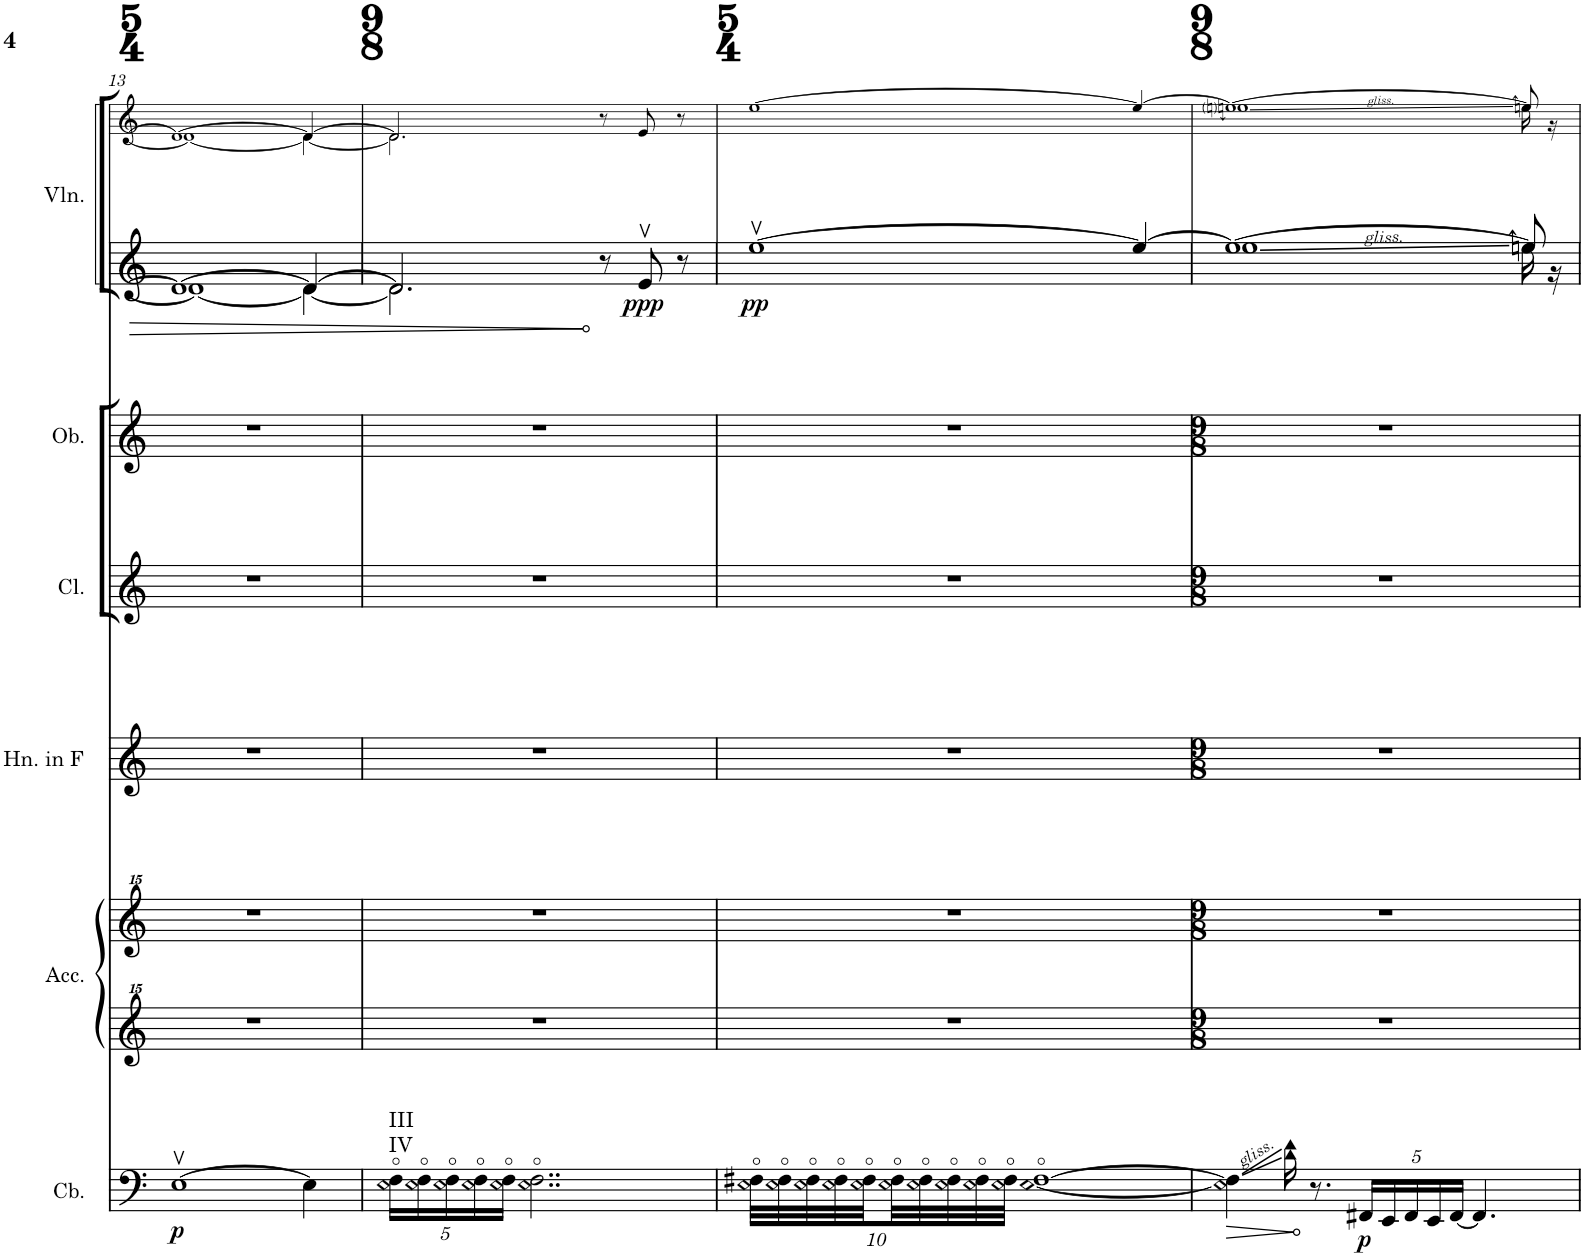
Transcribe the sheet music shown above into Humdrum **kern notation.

**kern	**dynam	**kern	**kern	**kern	**kern	**kern	**kern	**kern	**dynam
*part6	*part6	*part5	*part5	*part4	*part3	*part2	*part1	*part1	*part1
*staff8	*staff8	*staff7	*staff6	*staff5	*staff4	*staff3	*staff2	*staff1	*staff1/2
*I"Contrabass	*	*I"Accordion	*	*I"Horn in F	*I"Clarinet	*I"Oboe	*I"Solo Violin	*	*
*I'Cb.	*	*I'Acc.	*	*I'Hn. in F	*I'Cl.	*I'Ob.	*I'Vln.	*	*
!!LO:PB:g=z
*clefF4	*	*clefG^^2	*clefG^^2	*clefG2	*clefG2	*clefG2	*clefG2	*clefG2	*
*Trd7c12	*	*	*	*Trd4c7	*Trd1c2	*	*	*	*
*k[]	*	*k[]	*k[]	*k[]	*k[]	*k[]	*k[]	*k[]	*
*M5/4	*	*M5/4	*M5/4	*M5/4	*M5/4	*M5/4	*M5/4	*M5/4	*
=13	=13	=13	=13	=13	=13	=13	=13	=13	=13
*	*	*	*	*	*	*	*^	*^	*
!	!LO:DY:b	!	!	!	!	!	!	!	!	!	!
[1Ev	p	4%5r	4%5r	4%5r	4%5r	4%5r	1d_	1d_	1d_	1d_	.
4E\]	.	.	.	.	.	.	4d/_	4d\_	4d/_	4d\_	.
=14	=14	=14	=14	=14	=14	=14	=14	=14	=14	=14	=14
*M9/8	*	*M9/8	*M9/8	*M9/8	*M9/8	*M9/8	*M9/8	*	*M9/8	*	*
*Xbrackettup	*	*	*	*	*	*	*	*	*	*	*
!LO:TX:a:t=III	!	!	!	!	!	!	!	!	!	!	!
!LO:TX:a:t=IV	!	!	!	!	!	!	!	!	!	!	!
!LO:N:n=1:head=open	!	!	!	!	!	!	!	!	!	!	!
20E\ 20F\LL	.	8%9r	8%9r	8%9r	8%9r	8%9r	2.d/]	2.d\]	2.d/]	2.d\]	.
!LO:N:n=1:head=open	!	!	!	!	!	!	!	!	!	!	!
20E\ 20F\	.	.	.	.	.	.	.	.	.	.	.
!LO:N:n=1:head=open	!	!	!	!	!	!	!	!	!	!	!
20E\ 20F\	.	.	.	.	.	.	.	.	.	.	.
!LO:N:n=1:head=open	!	!	!	!	!	!	!	!	!	!	!
20E\ 20F\	.	.	.	.	.	.	.	.	.	.	.
!LO:N:n=1:head=open	!	!	!	!	!	!	!	!	!	!	!
20E\ 20F\JJ	.	.	.	.	.	.	.	.	.	.	.
!LO:N:n=1:head=open	!	!	!	!	!	!	!	!	!	!	!
2..E\ 2..F\	.	.	.	.	.	.	.	.	.	.	.
.	.	.	.	.	.	.	8r	4.ryy	8r	4.ryy	.
!	!	!	!	!	!	!	!	!	!	!	!LO:DY:b=2
.	.	.	.	.	.	.	8ev/	.	8e/	.	ppp
.	.	.	.	.	.	.	8r	.	8r	.	.
*	*	*	*	*	*	*	*v	*v	*	*	*
*	*	*	*	*	*	*	*	*v	*v	*
=15	=15	=15	=15	=15	=15	=15	=15	=15	=15
*M5/4	*	*M5/4	*M5/4	*M5/4	*M5/4	*M5/4	*M5/4	*M5/4	*
!LO:N:n=1:head=open	!	!	!	!	!	!	!	!	!LO:DY:b=2
40E\ 40F#X\LLL	.	4%5r	4%5r	4%5r	4%5r	4%5r	[1eev	[1ee	pp
!LO:N:n=1:head=open	!	!	!	!	!	!	!	!	!
40E\ 40F#\	.	.	.	.	.	.	.	.	.
!LO:N:n=1:head=open	!	!	!	!	!	!	!	!	!
40E\ 40F#\	.	.	.	.	.	.	.	.	.
!LO:N:n=1:head=open	!	!	!	!	!	!	!	!	!
40E\ 40F#\	.	.	.	.	.	.	.	.	.
!LO:N:n=1:head=open	!	!	!	!	!	!	!	!	!
40E\ 40F#\	.	.	.	.	.	.	.	.	.
!LO:N:n=1:head=open	!	!	!	!	!	!	!	!	!
40E\ 40F#\	.	.	.	.	.	.	.	.	.
!LO:N:n=1:head=open	!	!	!	!	!	!	!	!	!
40E\ 40F#\	.	.	.	.	.	.	.	.	.
!LO:N:n=1:head=open	!	!	!	!	!	!	!	!	!
40E\ 40F#\	.	.	.	.	.	.	.	.	.
!LO:N:n=1:head=open	!	!	!	!	!	!	!	!	!
40E\ 40F#\	.	.	.	.	.	.	.	.	.
!LO:N:n=1:head=open	!	!	!	!	!	!	!	!	!
40E\ 40F#\JJJ	.	.	.	.	.	.	.	.	.
!LO:N:n=1:head=diamond	!	!	!	!	!	!	!	!	!
[1E [1F#	.	.	.	.	.	.	.	.	.
.	.	.	.	.	.	.	4ee/_	4ee/_	.
=16	=16	=16	=16	=16	=16	=16	=16	=16	=16
*M9/8	*	*M9/8	*M9/8	*M9/8	*M9/8	*M9/8	*M9/8	*M9/8	*
!LO:N:n=1:head=open	!	!	!	!	!	!	!	!	!
*	*	*	*	*	*	*	*^	*^	*
4E\] 4F#\]	.	8%9r	8%9r	8%9r	8%9r	8%9r	1ee_	1ee	1eeni_	1een	.
16G\ 16B\	.	.	.	.	.	.	.	.	.	.	.
8.r	.	.	.	.	.	.	.	.	.	.	.
!	!LO:DY:b	!	!	!	!	!	!	!	!	!	!
20FF#X/LL	p	.	.	.	.	.	.	.	.	.	.
20EE/	.	.	.	.	.	.	.	.	.	.	.
20FF#/	.	.	.	.	.	.	.	.	.	.	.
20EE/	.	.	.	.	.	.	.	.	.	.	.
[20FF#/JJ	.	.	.	.	.	.	.	.	.	.	.
4.FF#/]	.	.	.	.	.	.	.	.	.	.	.
.	.	.	.	.	.	.	8ee/]	16een\	8ee/]	16een\	.
.	.	.	.	.	.	.	.	16r	.	16r	.
*	*	*	*	*	*	*	*v	*v	*	*	*
*	*	*	*	*	*	*	*	*v	*v	*
=	=	=	=	=	=	=	=	=	=
*-	*-	*-	*-	*-	*-	*-	*-	*-	*-
